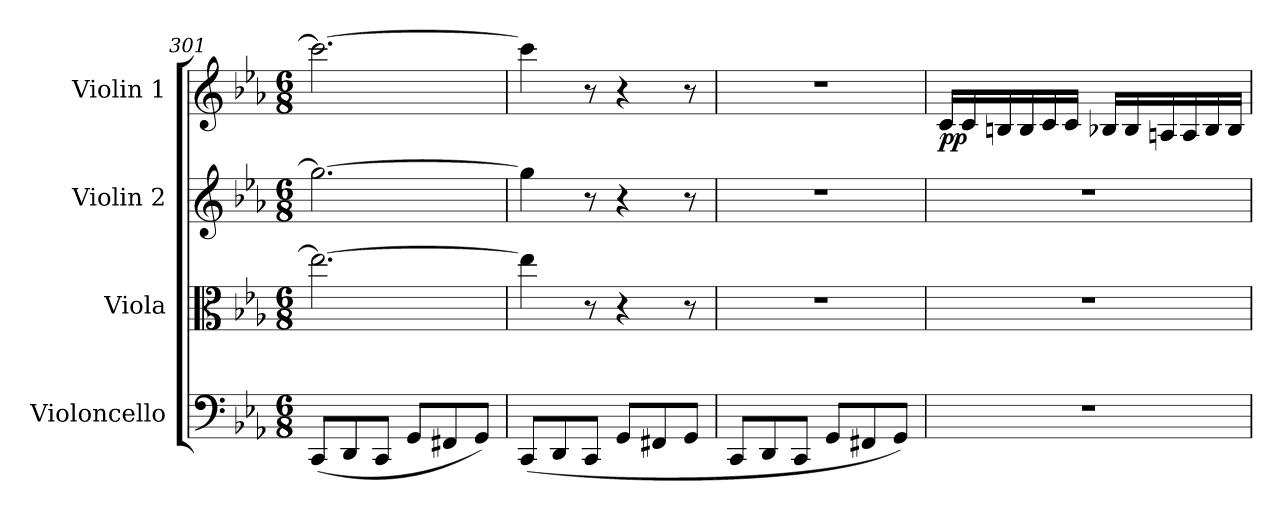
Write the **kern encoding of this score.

**kern	**kern	**kern	**kern	**dynam
*part4	*part3	*part2	*part1	*part1
*staff4	*staff3	*staff2	*staff1	*staff1
*I"Violoncello	*I"Viola	*I"Violin 2	*I"Violin 1	*
*I'Vc	*I'Vla	*I'Vln	*I'Vln	*
*clefF4	*clefC3	*clefG2	*clefG2	*
*k[b-e-a-]	*k[b-e-a-]	*k[b-e-a-]	*k[b-e-a-]	*
*M6/8	*M6/8	*M6/8	*M6/8	*
=301	=301	=301	=301	=301
(<8CC/L	2.ee\_	2.gg\_	2.ccc\_	.
8DD/	.	.	.	.
8CC/J	.	.	.	.
8GG/L	.	.	.	.
8FF#X/	.	.	.	.
8GG/J)	.	.	.	.
!!LO:LB:g=z
=302	=302	=302	=302	=302
(>8CC/L	4een\]	4gg\]	4ccc\]	.
8DD/	.	.	.	.
8CC/J	8r	8r	8r	.
8GG/L	4r	4r	4r	.
8FF#X/	.	.	.	.
8GG/J	8r	8r	8r	.
=303	=303	=303	=303	=303
8CC/L	2.r	2.r	2.r	.
8DD/	.	.	.	.
8CC/J	.	.	.	.
8GG/L	.	.	.	.
8FF#X/	.	.	.	.
8GG/J)	.	.	.	.
=304	=304	=304	=304	=304
!	!	!	!	!LO:DY:b
2.r	2.r	2.r	16c/LL	pp
.	.	.	16c/	.
.	.	.	16Bn/	.
.	.	.	16B/	.
.	.	.	16c/	.
.	.	.	16c/JJ	.
.	.	.	16B-X/LL	.
.	.	.	16B-/	.
.	.	.	16An/	.
.	.	.	16A/	.
.	.	.	16B-/	.
.	.	.	16B-/JJ	.
=	=	=	=	=
*-	*-	*-	*-	*-
